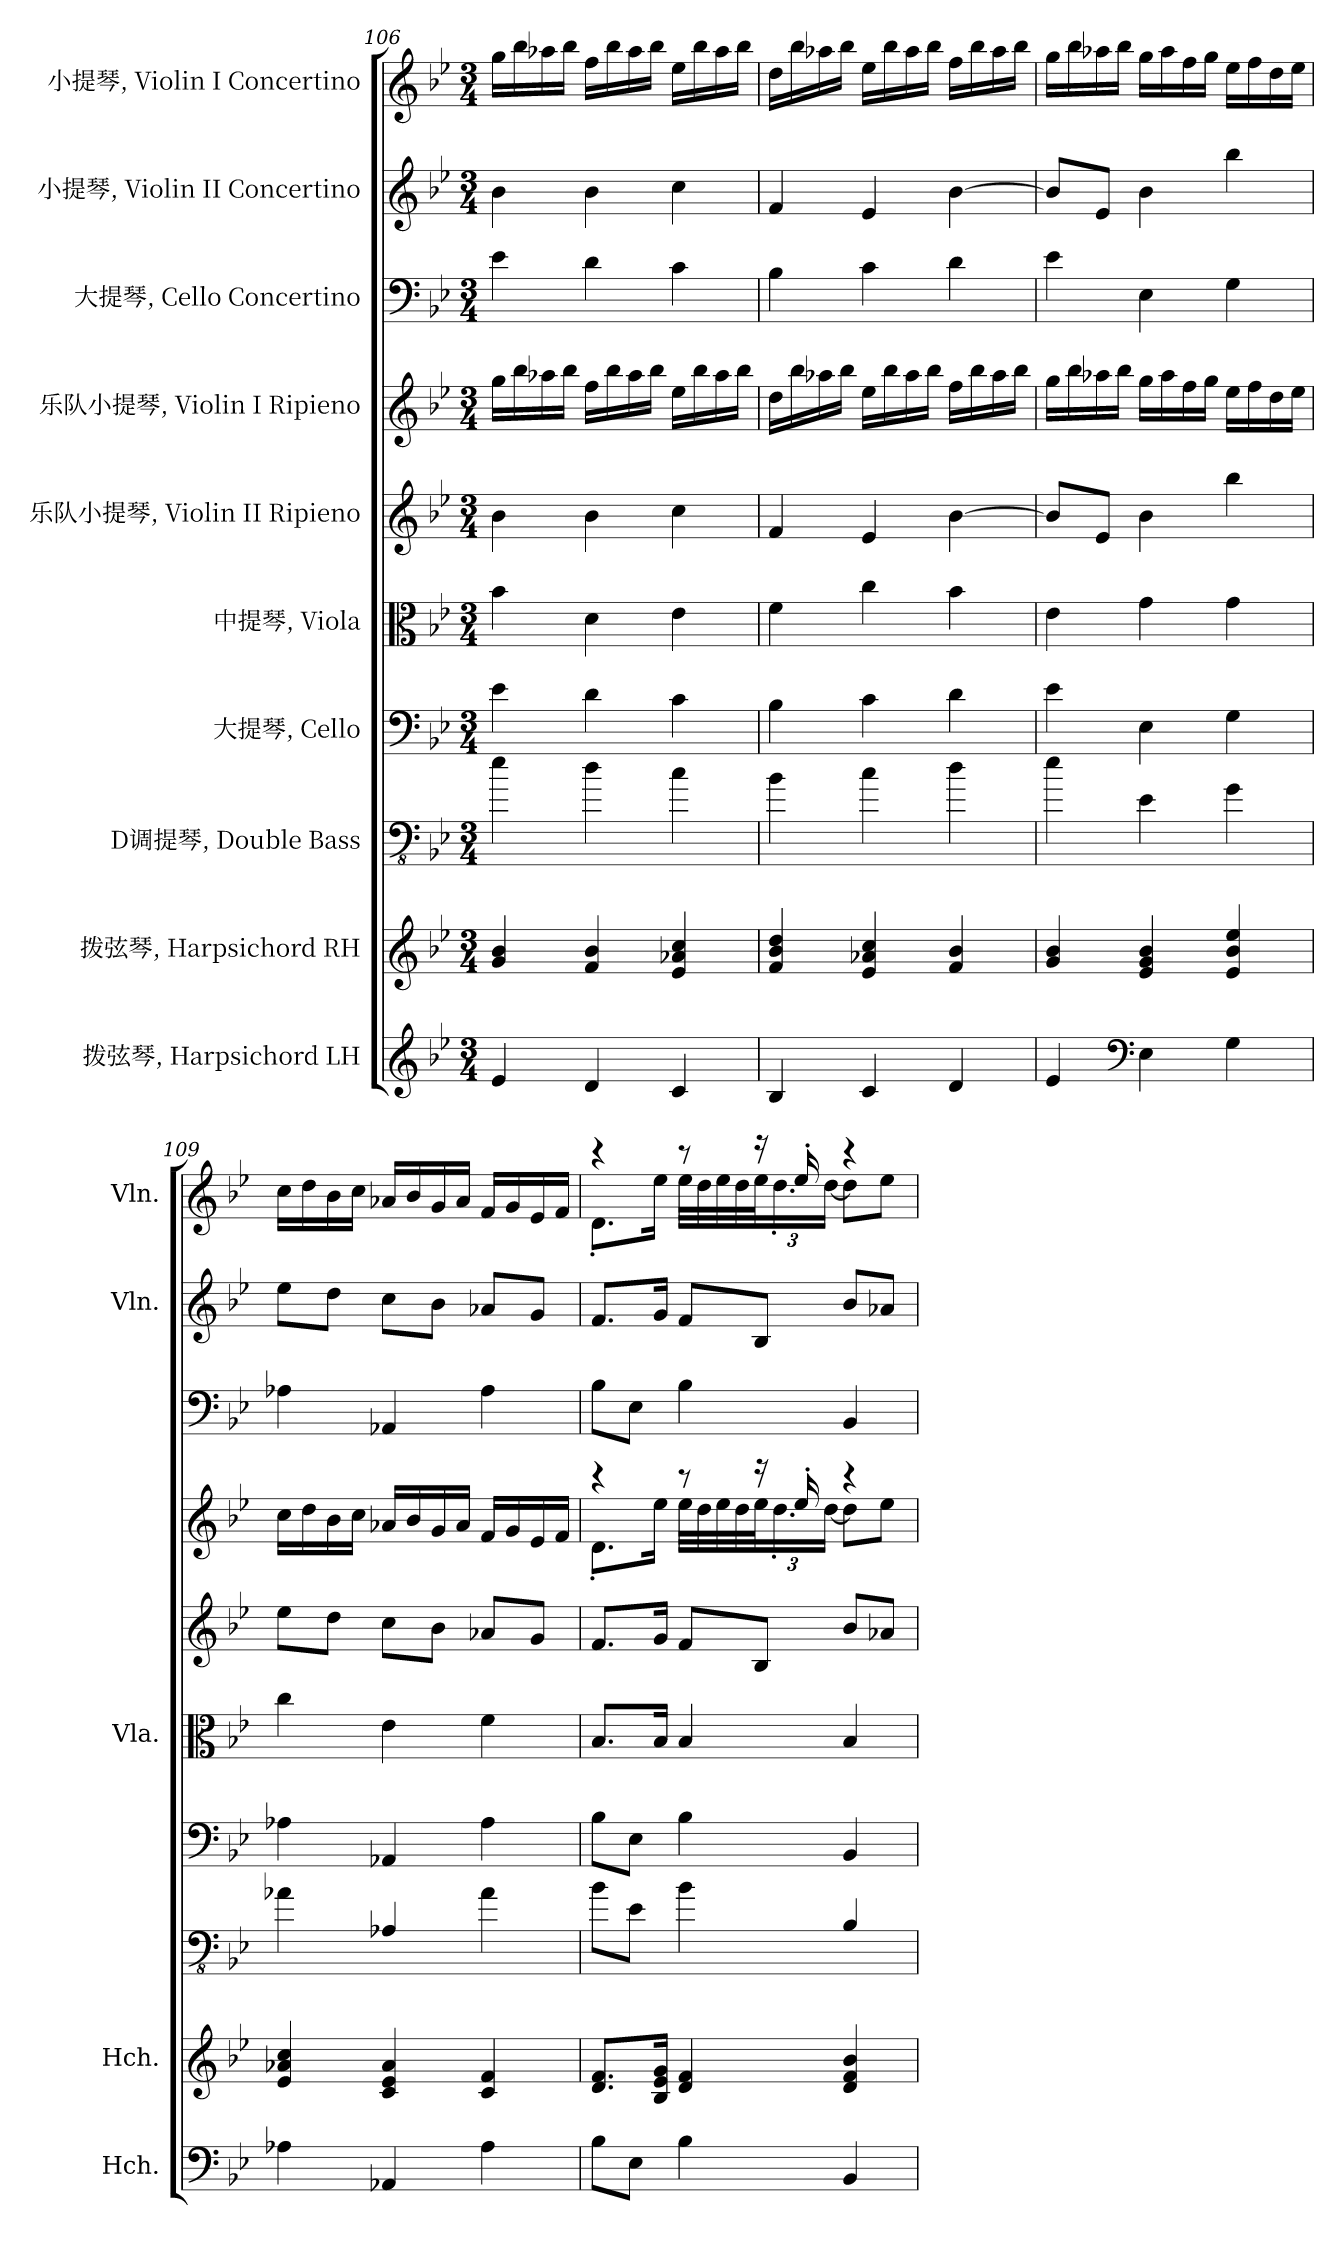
**kern	**kern	**kern	**kern	**kern	**kern	**kern	**kern	**kern	**kern
*part10	*part9	*part8	*part7	*part6	*part5	*part4	*part3	*part2	*part1
*staff10	*staff9	*staff8	*staff7	*staff6	*staff5	*staff4	*staff3	*staff2	*staff1
*I"拨弦琴, Harpsichord LH	*I"拨弦琴, Harpsichord RH	*I"D调提琴, Double Bass	*I"大提琴, Cello	*I"中提琴, Viola	*I"乐队小提琴, Violin II Ripieno	*I"乐队小提琴, Violin I Ripieno	*I"大提琴, Cello Concertino	*I"小提琴, Violin II Concertino	*I"小提琴, Violin I Concertino
*I'Hch.	*I'Hch.	*	*	*I'Vla.	*	*	*	*I'Vln.	*I'Vln.
*clefG2	*clefG2	*clefFv4	*clefF4	*clefC3	*clefG2	*clefG2	*clefF4	*clefG2	*clefG2
*	*	*ITrd7c12	*	*	*	*	*	*	*
*k[b-e-]	*k[b-e-]	*k[b-e-]	*k[b-e-]	*k[b-e-]	*k[b-e-]	*k[b-e-]	*k[b-e-]	*k[b-e-]	*k[b-e-]
*M3/4	*M3/4	*M3/4	*M3/4	*M3/4	*M3/4	*M3/4	*M3/4	*M3/4	*M3/4
=106	=106	=106	=106	=106	=106	=106	=106	=106	=106
4e-/	4g/ 4b-/	4E-\	4e-\	4b-\	4b-\	16gg\LL	4e-\	4b-\	16gg\LL
.	.	.	.	.	.	16bb-\	.	.	16bb-\
.	.	.	.	.	.	16aa-X\	.	.	16aa-X\
.	.	.	.	.	.	16bb-\JJ	.	.	16bb-\JJ
4d/	4f/ 4b-/	4D\	4d\	4d\	4b-\	16ff\LL	4d\	4b-\	16ff\LL
.	.	.	.	.	.	16bb-\	.	.	16bb-\
.	.	.	.	.	.	16aa-\	.	.	16aa-\
.	.	.	.	.	.	16bb-\JJ	.	.	16bb-\JJ
4c/	4e-/ 4a-X/ 4cc/	4C\	4c\	4e-\	4cc\	16ee-\LL	4c\	4cc\	16ee-\LL
.	.	.	.	.	.	16bb-\	.	.	16bb-\
.	.	.	.	.	.	16aa-\	.	.	16aa-\
.	.	.	.	.	.	16bb-\JJ	.	.	16bb-\JJ
!!LO:PB:g=z
=107	=107	=107	=107	=107	=107	=107	=107	=107	=107
4B-/	4f/ 4b-/ 4dd/	4BB-\	4B-\	4f\	4f/	16dd\LL	4B-\	4f/	16dd\LL
.	.	.	.	.	.	16bb-\	.	.	16bb-\
.	.	.	.	.	.	16aa-X\	.	.	16aa-X\
.	.	.	.	.	.	16bb-\JJ	.	.	16bb-\JJ
4c/	4e-/ 4a-X/ 4cc/	4C\	4c\	4cc\	4e-/	16ee-\LL	4c\	4e-/	16ee-\LL
.	.	.	.	.	.	16bb-\	.	.	16bb-\
.	.	.	.	.	.	16aa-\	.	.	16aa-\
.	.	.	.	.	.	16bb-\JJ	.	.	16bb-\JJ
4d/	4f/ 4b-/	4D\	4d\	4b-\	[4b-\	16ff\LL	4d\	[4b-\	16ff\LL
.	.	.	.	.	.	16bb-\	.	.	16bb-\
.	.	.	.	.	.	16aa-\	.	.	16aa-\
.	.	.	.	.	.	16bb-\JJ	.	.	16bb-\JJ
=108	=108	=108	=108	=108	=108	=108	=108	=108	=108
4e-/	4g/ 4b-/	4E-\	4e-\	4e-\	8b-/L]	16gg\LL	4e-\	8b-/L]	16gg\LL
.	.	.	.	.	.	16bb-\	.	.	16bb-\
.	.	.	.	.	8e-/J	16aa-X\	.	8e-/J	16aa-X\
.	.	.	.	.	.	16bb-\JJ	.	.	16bb-\JJ
*clefF4	*	*	*	*	*	*	*	*	*
4E-\	4e-/ 4g/ 4b-/	4EE-\	4E-\	4g\	4b-\	16gg\LL	4E-\	4b-\	16gg\LL
.	.	.	.	.	.	16aa-\	.	.	16aa-\
.	.	.	.	.	.	16ff\	.	.	16ff\
.	.	.	.	.	.	16gg\JJ	.	.	16gg\JJ
4G\	4e-/ 4b-/ 4ee-/	4GG\	4G\	4g\	4bb-\	16ee-\LL	4G\	4bb-\	16ee-\LL
.	.	.	.	.	.	16ff\	.	.	16ff\
.	.	.	.	.	.	16dd\	.	.	16dd\
.	.	.	.	.	.	16ee-\JJ	.	.	16ee-\JJ
=109	=109	=109	=109	=109	=109	=109	=109	=109	=109
4A-X\	4e-/ 4a-X/ 4cc/	4AA-X\	4A-X\	4cc\	8ee-\L	16cc\LL	4A-X\	8ee-\L	16cc\LL
.	.	.	.	.	.	16dd\	.	.	16dd\
.	.	.	.	.	8dd\J	16b-\	.	8dd\J	16b-\
.	.	.	.	.	.	16cc\JJ	.	.	16cc\JJ
4AA-X/	4c/ 4e-/ 4a-/	4AAA-X/	4AA-X/	4e-\	8cc\L	16a-X/LL	4AA-X/	8cc\L	16a-X/LL
.	.	.	.	.	.	16b-/	.	.	16b-/
.	.	.	.	.	8b-\J	16g/	.	8b-\J	16g/
.	.	.	.	.	.	16a-/JJ	.	.	16a-/JJ
4A-\	4c/ 4f/	4AA-\	4A-\	4f\	8a-X/L	16f/LL	4A-\	8a-X/L	16f/LL
.	.	.	.	.	.	16g/	.	.	16g/
.	.	.	.	.	8g/J	16e-/	.	8g/J	16e-/
.	.	.	.	.	.	16f/JJ	.	.	16f/JJ
!!LO:PB:g=z
=110	=110	=110	=110	=110	=110	=110	=110	=110	=110
*	*	*	*	*	*	*^	*	*	*^
8B-\L	8.d/ 8.f/L	8BB-\L	8B-\L	8.B-/L	8.f/L	4r	8.d'\L	8B-\L	8.f/L	4r	8.d'\L
8E-\J	.	8EE-\J	8E-\J	.	.	.	.	8E-\J	.	.	.
.	16B-/ 16e-/ 16g/Jk	.	.	16B-/Jk	16g/Jk	.	16ee-\Jk	.	16g/Jk	.	16ee-\Jk
4B-\	4d/ 4f/	4BB-\	4B-\	4B-/	8f/L	8r	32ee-\LLL	4B-\	8f/L	8r	32ee-\LLL
.	.	.	.	.	.	.	32dd\	.	.	.	32dd\
.	.	.	.	.	.	.	32ee-\	.	.	.	32ee-\
.	.	.	.	.	.	.	32dd\	.	.	.	32dd\
*	*	*	*	*	*	*	*Xbrackettup	*	*	*	*Xbrackettup
.	.	.	.	.	8B-/J	16r	48ee-\J	.	8B-/J	16r	48ee-\J
.	.	.	.	.	.	.	24.dd'\	.	.	.	24.dd'\
.	.	.	.	.	.	16ee-'/	.	.	.	16ee-'/	.
.	.	.	.	.	.	.	[24dd\JJ	.	.	.	[24dd\JJ
4BB-/	4d/ 4f/ 4b-/	4BBB-/	4BB-/	4B-/	8b-/L	4r	8dd\L]	4BB-/	8b-/L	4r	8dd\L]
.	.	.	.	.	8a-X/J	.	8ee-\J	.	8a-X/J	.	8ee-\J
*	*	*	*	*	*	*v	*v	*	*	*v	*v
=	=	=	=	=	=	=	=	=	=
*-	*-	*-	*-	*-	*-	*-	*-	*-	*-
